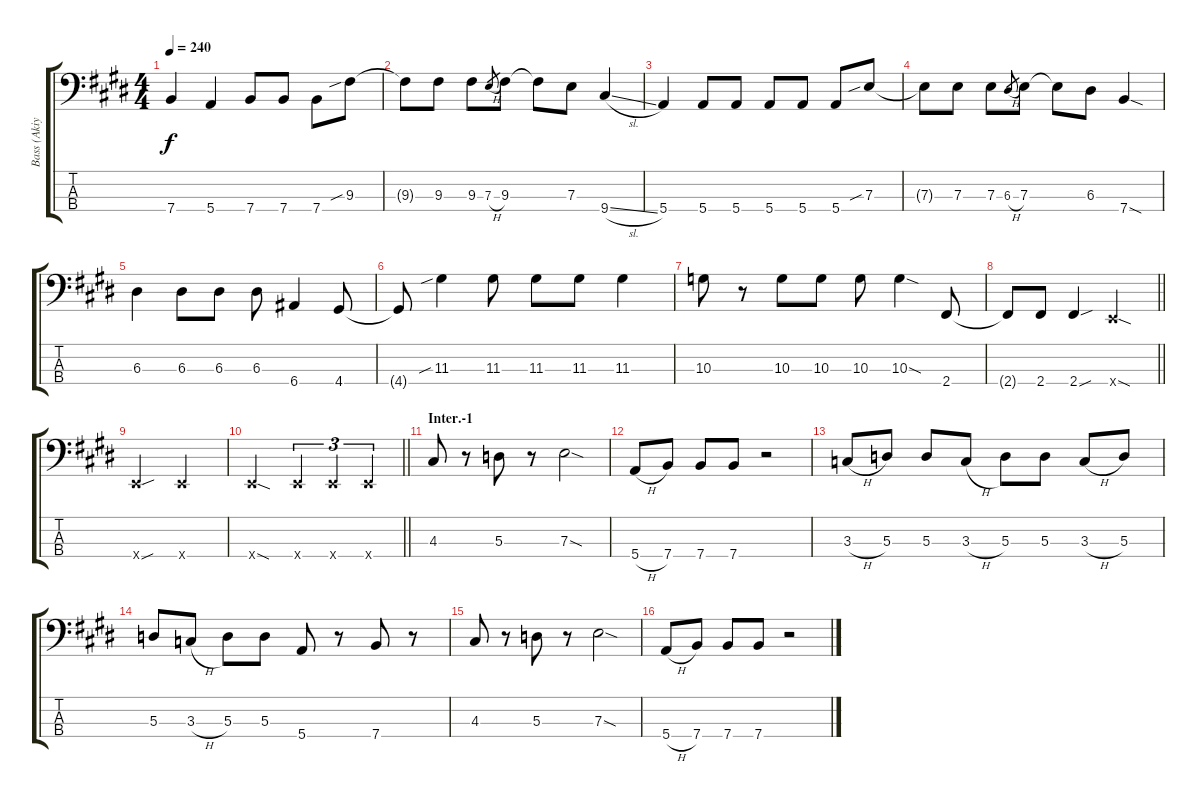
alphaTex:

\track ("Bass (Akiyama Mio)" "Bass (Akiy") {instrument electricbassfinger}
\staff {score tabs}
\tuning (G2 D2 A1 E1) {hide}
\ts (4 4)
\tempo 240
\clef f4
\ks e
7.4.4{dy f} 5.4.4 7.4.8 7.4.8 7.4.8 9.3{sib}.8 |
9.3{t}.8 9.3.8 9.3.8 7.3{h}.8{gr} 9.3.8 9.3{t}.8 7.3.8 9.4{sl}.4 |
5.4.4 5.4.8 5.4.8 5.4.8 5.4.8 5.4.8 7.3{sib}.8 |
7.3{t}.8 7.3.8 7.3.8 6.3{h}.8{gr} 7.3.8 7.3{t}.8 6.3.8 7.4{sod}.4 |
6.3.4 6.3.8 6.3.8 6.3.8 6.4.4 4.4.8 |
4.4{t}.8 11.3{sib}.4 11.3.8 11.3.8 11.3.8 11.3.4 |
10.3.8 r.8 10.3.8 10.3.8 10.3.8 10.3{sod}.4 2.4.8 |
\barLineRight lightlight
2.4{t}.8 2.4.8 2.4{sou}.4 0.4{sod x}.2 |
0.4{sou x}.2 0.4{x}.2 |
\barLineRight lightlight
0.4{sod x}.2 0.4{x}.4{tu (3 2)} 0.4{x}.4{tu (3 2)} 0.4{x}.4{tu (3 2)} |
\section ("" "Inter.-1")
4.3.8 r.8 5.3.8 r.8 7.3{sod}.2 |
5.4{h}.8 7.4.8 7.4.8 7.4.8 r.2 |
3.3{h}.8 5.3.8 5.3.8 3.3{h}.8 5.3.8 5.3.8 3.3{h}.8 5.3.8 |
5.3.8 3.3{h}.8 5.3.8 5.3.8 5.4.8 r.8 7.4.8 r.8 |
4.3.8 r.8 5.3.8 r.8 7.3{sod}.2 |
5.4{h}.8 7.4.8 7.4.8 7.4.8 r.2
